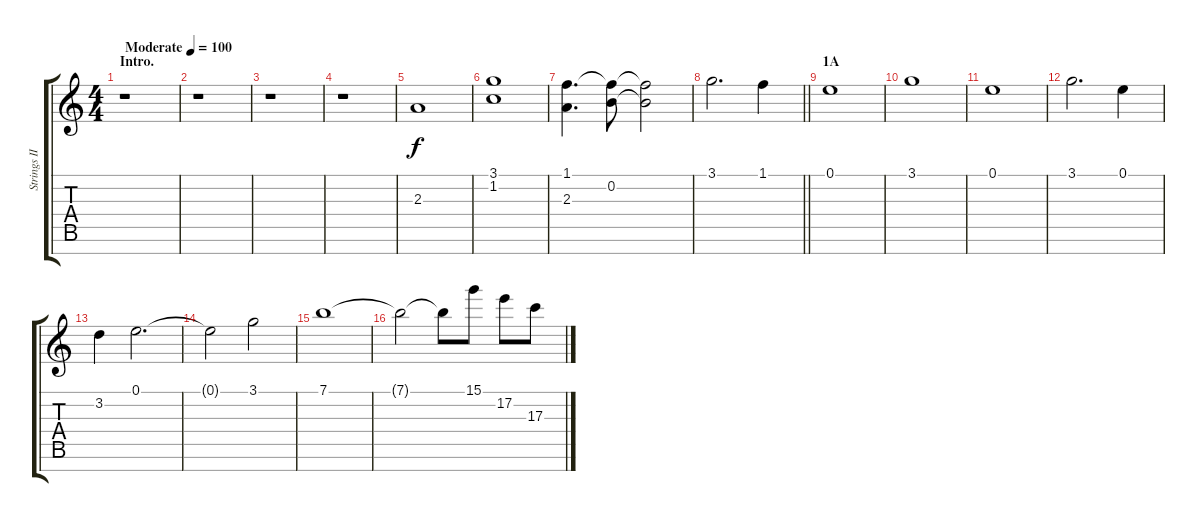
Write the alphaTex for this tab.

\track ("Strings II" "Strings II") {instrument stringensemble1}
\staff {score tabs}
\tuning (E5 B4 G4 D4 A3 E3 B2) {hide}
\ts (4 4)
\section ("" "Intro.")
\tempo (100 "Moderate")
\clef g2
\ks c
r.1{dy f instrument stringensemble1} |
r.1 |
r.1 |
r.1 |
2.3.1 |
(3.1 1.2).1 |
(1.1 2.3).4{d} (1.1{t} 0.2).8 (1.1{t} 0.2{t}).2 |
\barLineRight lightlight
3.1.2{d} 1.1.4 |
\section ("" "1A")
0.1.1 |
3.1.1 |
0.1.1 |
3.1.2{d} 0.1.4 |
3.2.4 0.1.2{d} |
0.1{t}.2 3.1.2 |
7.1.1 |
7.1{t}.2 7.1{t}.8 15.1.8 17.2.8 17.3.8
